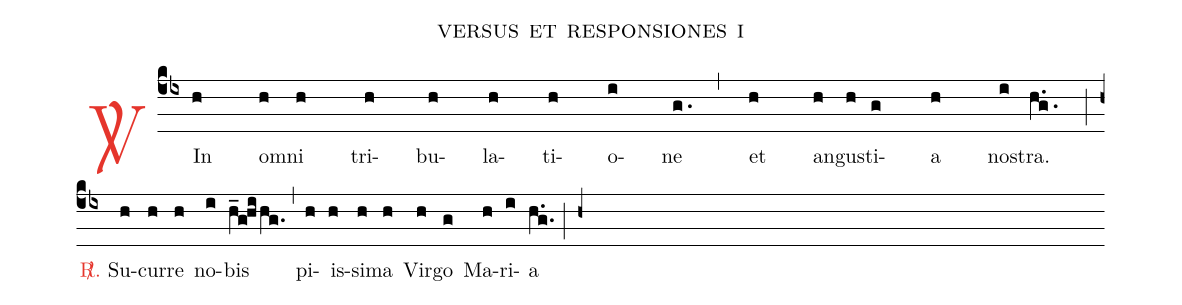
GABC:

name: versus et responsiones i;
%%
(cb4)<c><sp>V/</sp></c> In(h) om(h)ni(h) tri(h)bu(h)la(h)ti(h)o(i)ne(g.) (,) et(h) an(h)gus(h)ti(g)a(h) no(i)stra.(h.g.) (;z)
<c><sp>R/</sp>.</c> Su(h)cur(h)re(h) no(i)bis(h_1g!hi/hg.) (,) pi(h)is(h)si(h)ma(h) Vir(h)go(g) Ma(h)ri(i)a(h.g.) (;h+)
